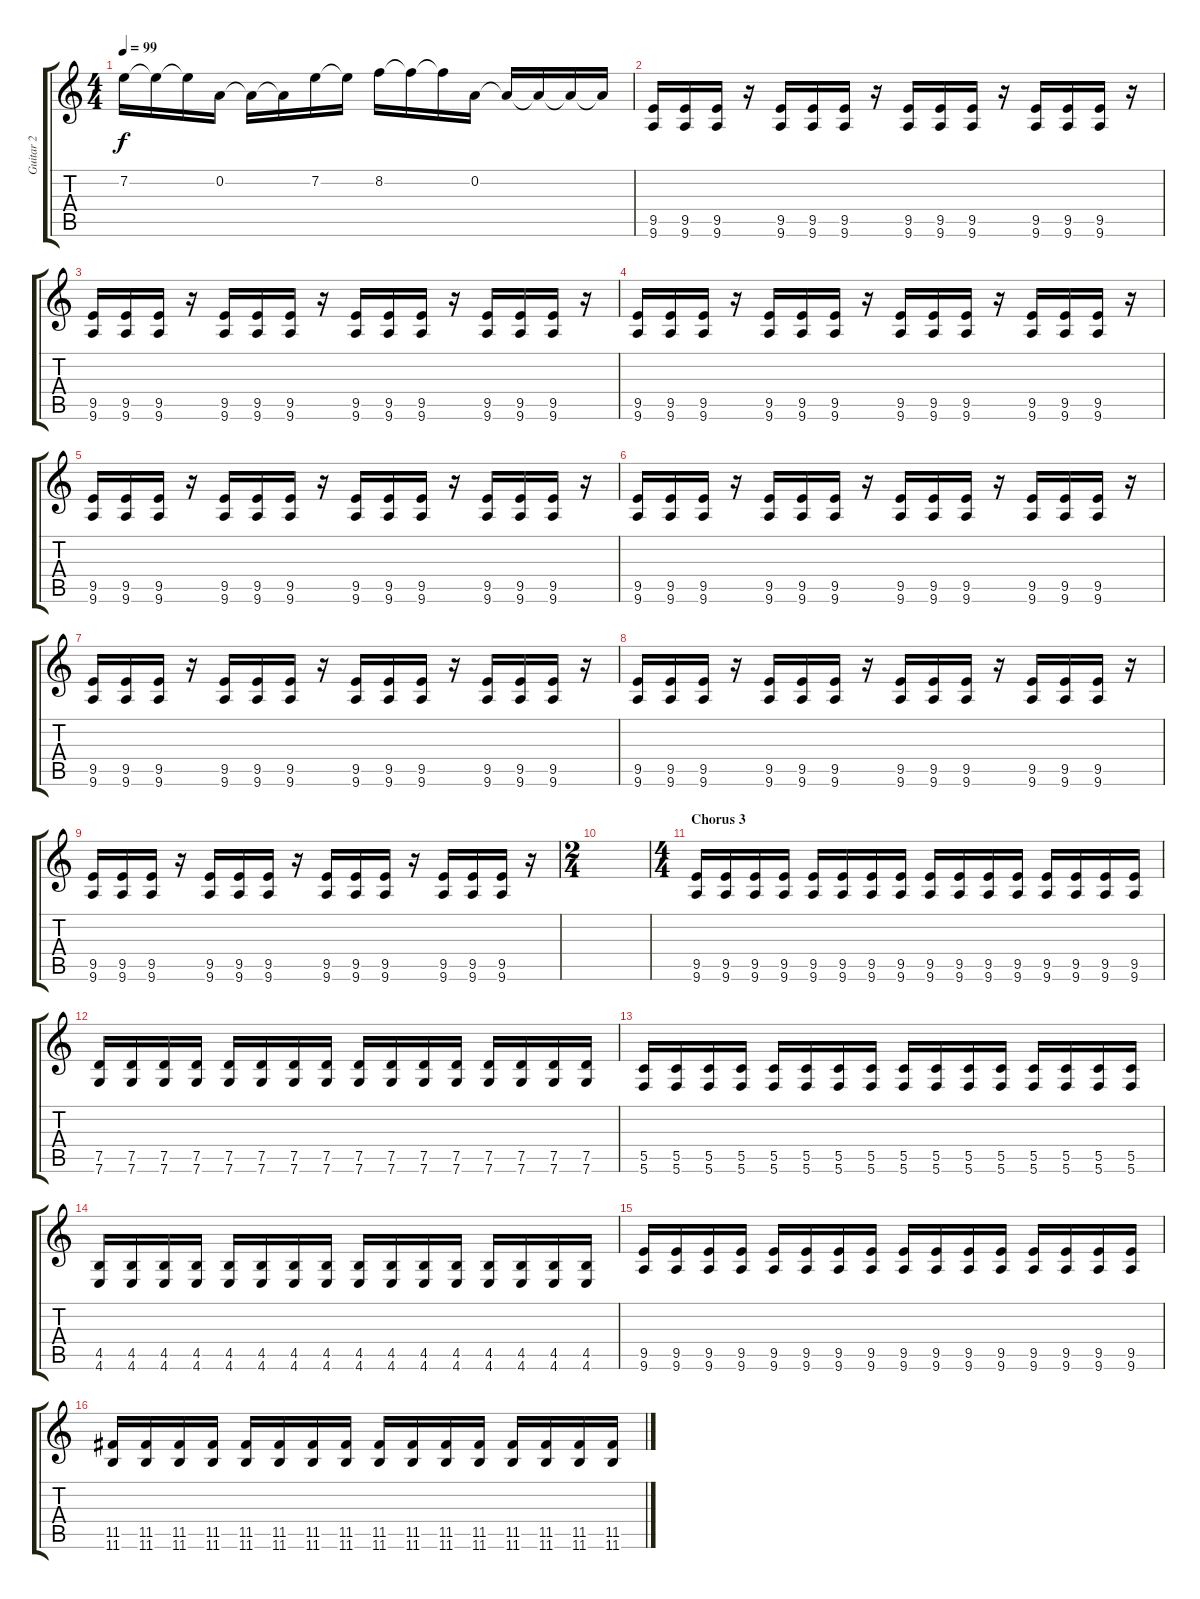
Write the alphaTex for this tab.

\track ("Guitar 2" "Guitar 2") {instrument distortionguitar}
\staff {score tabs}
\tuning (D4 A3 F3 C3 G2 C2) {hide}
\ts (4 4)
\tempo 99
\clef g2
\ks c
7.2.16{dy f} 7.2{t}.16 7.2{t}.16 0.2.16 0.2{t}.16 0.2{t}.16 7.2.16 7.2{t}.16 8.2.16 8.2{t}.16 8.2{t}.16 0.2.16 0.2{t}.16 0.2{t}.16 0.2{t}.16 0.2{t}.16 |
(9.5 9.6).16{instrument distortionguitar} (9.5 9.6).16 (9.5 9.6).16 r.16 (9.5 9.6).16 (9.5 9.6).16 (9.5 9.6).16 r.16 (9.5 9.6).16 (9.5 9.6).16 (9.5 9.6).16 r.16 (9.5 9.6).16 (9.5 9.6).16 (9.5 9.6).16 r.16 |
(9.5 9.6).16 (9.5 9.6).16 (9.5 9.6).16 r.16 (9.5 9.6).16 (9.5 9.6).16 (9.5 9.6).16 r.16 (9.5 9.6).16 (9.5 9.6).16 (9.5 9.6).16 r.16 (9.5 9.6).16 (9.5 9.6).16 (9.5 9.6).16 r.16 |
(9.5 9.6).16 (9.5 9.6).16 (9.5 9.6).16 r.16 (9.5 9.6).16 (9.5 9.6).16 (9.5 9.6).16 r.16 (9.5 9.6).16 (9.5 9.6).16 (9.5 9.6).16 r.16 (9.5 9.6).16 (9.5 9.6).16 (9.5 9.6).16 r.16 |
(9.5 9.6).16 (9.5 9.6).16 (9.5 9.6).16 r.16 (9.5 9.6).16 (9.5 9.6).16 (9.5 9.6).16 r.16 (9.5 9.6).16 (9.5 9.6).16 (9.5 9.6).16 r.16 (9.5 9.6).16 (9.5 9.6).16 (9.5 9.6).16 r.16 |
(9.5 9.6).16 (9.5 9.6).16 (9.5 9.6).16 r.16 (9.5 9.6).16 (9.5 9.6).16 (9.5 9.6).16 r.16 (9.5 9.6).16 (9.5 9.6).16 (9.5 9.6).16 r.16 (9.5 9.6).16 (9.5 9.6).16 (9.5 9.6).16 r.16 |
(9.5 9.6).16 (9.5 9.6).16 (9.5 9.6).16 r.16 (9.5 9.6).16 (9.5 9.6).16 (9.5 9.6).16 r.16 (9.5 9.6).16 (9.5 9.6).16 (9.5 9.6).16 r.16 (9.5 9.6).16 (9.5 9.6).16 (9.5 9.6).16 r.16 |
(9.5 9.6).16 (9.5 9.6).16 (9.5 9.6).16 r.16 (9.5 9.6).16 (9.5 9.6).16 (9.5 9.6).16 r.16 (9.5 9.6).16 (9.5 9.6).16 (9.5 9.6).16 r.16 (9.5 9.6).16 (9.5 9.6).16 (9.5 9.6).16 r.16 |
(9.5 9.6).16 (9.5 9.6).16 (9.5 9.6).16 r.16 (9.5 9.6).16 (9.5 9.6).16 (9.5 9.6).16 r.16 (9.5 9.6).16 (9.5 9.6).16 (9.5 9.6).16 r.16 (9.5 9.6).16 (9.5 9.6).16 (9.5 9.6).16 r.16 |
\ts (2 4)
|
\ts (4 4)
\section ("" "Chorus 3")
(9.5 9.6).16 (9.5 9.6).16 (9.5 9.6).16 (9.5 9.6).16 (9.5 9.6).16 (9.5 9.6).16 (9.5 9.6).16 (9.5 9.6).16 (9.5 9.6).16 (9.5 9.6).16 (9.5 9.6).16 (9.5 9.6).16 (9.5 9.6).16 (9.5 9.6).16 (9.5 9.6).16 (9.5 9.6).16 |
(7.5 7.6).16 (7.5 7.6).16 (7.5 7.6).16 (7.5 7.6).16 (7.5 7.6).16 (7.5 7.6).16 (7.5 7.6).16 (7.5 7.6).16 (7.5 7.6).16 (7.5 7.6).16 (7.5 7.6).16 (7.5 7.6).16 (7.5 7.6).16 (7.5 7.6).16 (7.5 7.6).16 (7.5 7.6).16 |
(5.5 5.6).16 (5.5 5.6).16 (5.5 5.6).16 (5.5 5.6).16 (5.5 5.6).16 (5.5 5.6).16 (5.5 5.6).16 (5.5 5.6).16 (5.5 5.6).16 (5.5 5.6).16 (5.5 5.6).16 (5.5 5.6).16 (5.5 5.6).16 (5.5 5.6).16 (5.5 5.6).16 (5.5 5.6).16 |
(4.5 4.6).16 (4.5 4.6).16 (4.5 4.6).16 (4.5 4.6).16 (4.5 4.6).16 (4.5 4.6).16 (4.5 4.6).16 (4.5 4.6).16 (4.5 4.6).16 (4.5 4.6).16 (4.5 4.6).16 (4.5 4.6).16 (4.5 4.6).16 (4.5 4.6).16 (4.5 4.6).16 (4.5 4.6).16 |
(9.5 9.6).16 (9.5 9.6).16 (9.5 9.6).16 (9.5 9.6).16 (9.5 9.6).16 (9.5 9.6).16 (9.5 9.6).16 (9.5 9.6).16 (9.5 9.6).16 (9.5 9.6).16 (9.5 9.6).16 (9.5 9.6).16 (9.5 9.6).16 (9.5 9.6).16 (9.5 9.6).16 (9.5 9.6).16 |
(11.5 11.6).16 (11.5 11.6).16 (11.5 11.6).16 (11.5 11.6).16 (11.5 11.6).16 (11.5 11.6).16 (11.5 11.6).16 (11.5 11.6).16 (11.5 11.6).16 (11.5 11.6).16 (11.5 11.6).16 (11.5 11.6).16 (11.5 11.6).16 (11.5 11.6).16 (11.5 11.6).16 (11.5 11.6).16
